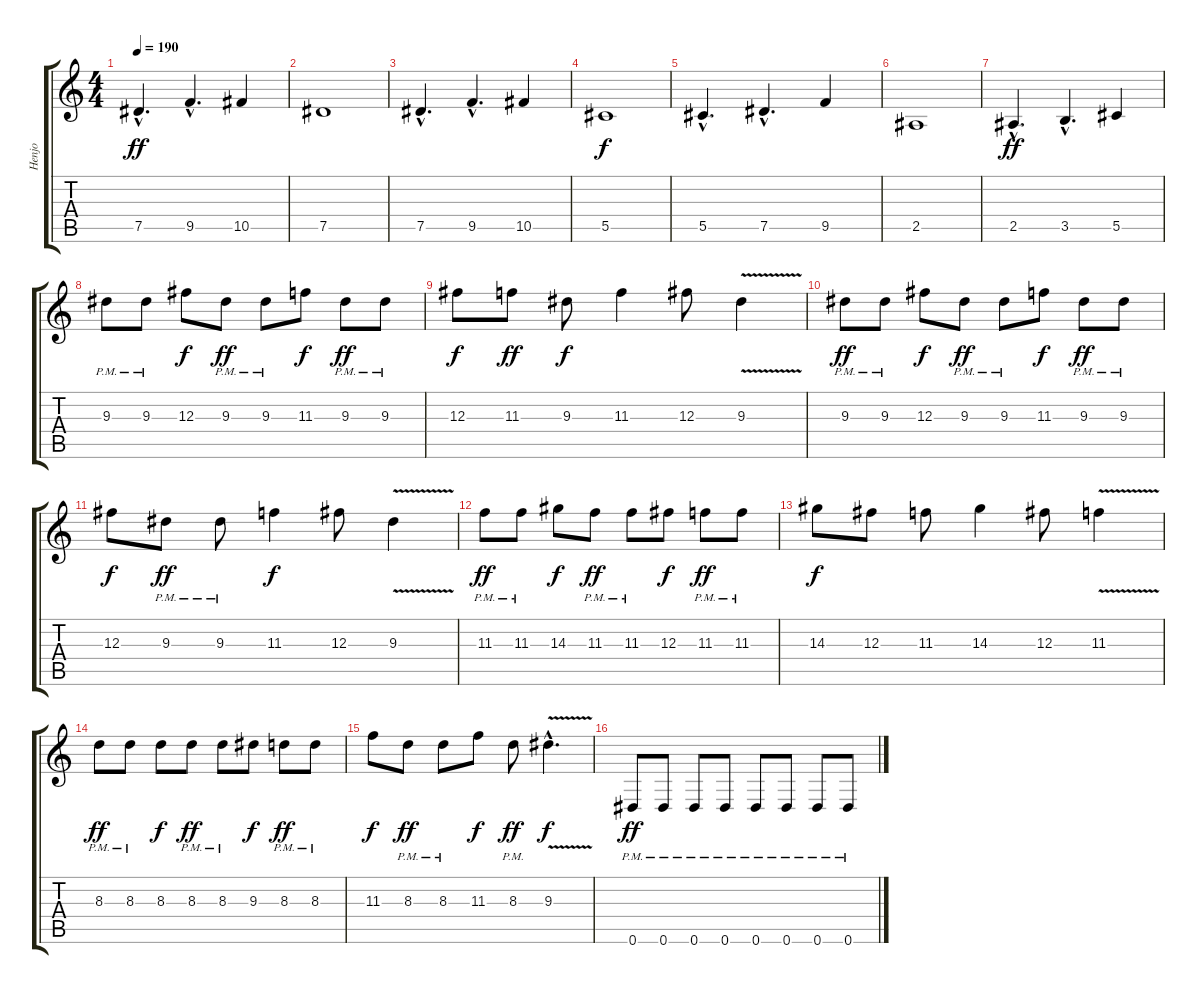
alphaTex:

\track ("Henjo" "Henjo") {instrument distortionguitar}
\staff {score tabs}
\tuning (Eb4 Bb3 Gb3 Db3 Ab2 Eb2) {hide}
\ts (4 4)
\tempo 190
\clef g2
\ks c
7.5{hac}.4{d dy ff} 9.5{hac}.4{d} 10.5.4 |
7.5.1 |
7.5{hac}.4{d} 9.5{hac}.4{d} 10.5.4 |
5.5.1{dy f} |
5.5{hac}.4{d} 7.5{hac}.4{d} 9.5.4 |
2.5.1 |
2.5{hac}.4{d dy ff} 3.5{hac}.4{d} 5.5.4 |
9.3{pm}.8 9.3{pm}.8 12.3.8{dy f} 9.3{pm}.8{dy ff} 9.3{pm}.8 11.3.8{dy f} 9.3{pm}.8{dy ff} 9.3{pm}.8 |
12.3.8{dy f} 11.3.8{dy ff} 9.3.8{dy f} 11.3.4 12.3.8 9.3{v}.4 |
9.3{pm}.8{dy ff} 9.3{pm}.8 12.3.8{dy f} 9.3{pm}.8{dy ff} 9.3{pm}.8 11.3.8{dy f} 9.3{pm}.8{dy ff} 9.3{pm}.8 |
12.3.8{dy f} 9.3{pm}.8{dy ff} 9.3{pm}.8 11.3.4{dy f} 12.3.8 9.3{v}.4 |
11.3{pm}.8{dy ff} 11.3{pm}.8 14.3.8{dy f} 11.3{pm}.8{dy ff} 11.3{pm}.8 12.3.8{dy f} 11.3{pm}.8{dy ff} 11.3{pm}.8 |
14.3.8{dy f} 12.3.8 11.3.8 14.3.4 12.3.8 11.3{v}.4 |
8.3{pm}.8{dy ff} 8.3{pm}.8 8.3.8{dy f} 8.3{pm}.8{dy ff} 8.3{pm}.8 9.3.8{dy f} 8.3{pm}.8{dy ff} 8.3{pm}.8 |
11.3.8{dy f} 8.3{pm}.8{dy ff} 8.3{pm}.8 11.3.8{dy f} 8.3{pm}.8{dy ff} 9.3{v hac}.4{d dy f} |
0.6{pm}.8{dy ff} 0.6{pm}.8 0.6{pm}.8 0.6{pm}.8 0.6{pm}.8 0.6{pm}.8 0.6{pm}.8 0.6{pm}.8
